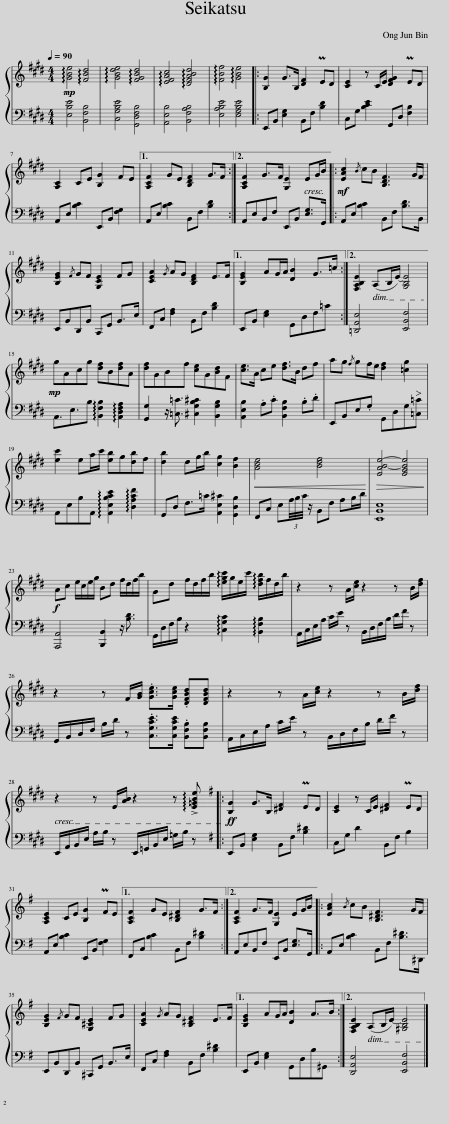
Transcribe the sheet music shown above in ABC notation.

X:1
%%score { 1 | 2 }
L:1/8
Q:1/4=90
M:4/4
I:linebreak $
K:E
V:1 treble
V:2 bass
V:1
 !arpeggio![GBe]4 !arpeggio![FBd]4 | !arpeggio![GBde]4 !arpeggio![FGBd]4 | !arpeggio![EFAc]4 !arpeggio![DFABd]4 | !arpeggio![FBf]4 !arpeggio![GBe]4 |: [B,G]2 G>B, [DF]2 PED | %5
 [CE]2 z C/E/ [DFG]2 PED |$ [A,C]2 CE [B,G]2 FE |1 [A,CF]2 GE [B,DF]2 G>F :|2 [A,CF]2 G>F [G,E]2 EG/B/ |:!mf! [EAc]2{/B} cB [B,DF]3 G/F/ |$ %10
 [B,EG]2{/F} GF [G,CE]2 FG | [CEA]2{/G} AG [B,DF]2 E>F |1 [B,EG]2 AG/A/ [DB]2 G>=c :|2 [F,A,B,E]2 (A,B,/E/-) [G,B,E]4 ||$!mp! gAcg [df]B[df]A | %15
 [df]GBf [ce]G[Bd]F | [ce]>A ce [df]>B df | ag{/f} gf/e/ [df]2 [=cg]2 |$ [ec']2 ea/c'/ [eb]g[db]f | [db]2 dg/b/ [cg]2 [Bf]2 | %20
!<(! [Ace]4 [Bdf]4!<)! |!>(! [EAB-e-]4 [EGBe]4!>)! |$!f! Ac e/c/e/g/ Bd f/d/f/b/ | Gd f/d/f/b/ !arpeggio![egc']/g/e/c'/ !arpeggio![dfb]/f/d/b/ | z2 z A/[ce]/ z2 z B/[df]/ |$ %25
 z2 z F/[GB]/ .[Gce]>[Gce] .[DFBd][DFBd] | z2 z A/[ce]/ z2 z B/[df]/ |$ z2 z E/[AB]/ z2 z !arpeggio!!>![E=GBe] |:[K:G]!ff! [B,G]2 G>B, [^DF]2 PED | [CE]2 z C/E/ [^DF]2 PED |$ %30
 [A,CE]2 CE [B,G]2 PFE |1 [A,CF]2 GE [B,^DF]2 G>F :|2 [A,CF]2 G>F [G,E]2 EG/B/ |: [EAc]2{/B} cB [B,^DF]3 G/F/ |$ [B,EG]2{/F} GF [G,^CE]2 FG | %35
 [CEA]2{/G} AG [B,^DF]2 E>F |1 [B,EG]2 AG/A/ [DB]2 A>B :|2 [F,A,B,E]2 (A,B,/E/-) [^G,B,E]4 |] %38
V:2
!mp! [E,B,E]4 [B,,F,B,]4 | [C,G,B,E]4 [G,,D,F,B,]4 | [A,,E,B,]4 [B,,F,A,B,]4 | [E,A,B,E]4 [E,G,B,E]4 |: E,,B,, [E,G,]2 B,,F, [B,D]2 | %5
 C,G, [B,CE]2 G,,D, [F,B,]2 |$ A,,E, [B,C]2 E,,B,, [F,G,]2 |1 A,,E, [B,C]2 B,,F, [B,D]2 :|2 A,,E,B,,F, E,,B,, [E,G,]>G,, |: A,,E, [B,C]2 B,,F, [B,D]>B,, |$ %10
 E,,B,,D,,B,, C,,G,, B,,>E, | F,,C, [F,A,]2 B,,F, [B,D]2 |1 E,,B,, [E,G,]2 G,,D,F,=C :|2 [=D,,A,,E,]4 [E,,B,,F,]4 ||$ A,,3/2E,3/2B, !arpeggio![B,,F,B,]2 !arpeggio![A,,D,F,A,]2 | %15
 [G,,G,]2 z/ [=C,=C]3/2 [^C,G,B,^C]2 [B,,G,B,]2 | [A,,E,B,]2 .A,.C [B,,F,B,]2 .B,.D | E,,B,,E,.G, G,,D,G,[=C,=C] |$ A,,E,B,A,, !arpeggio![A,,E,B,CE]2 !arpeggio![D,A,CF]2 | G,,D, F,>=C [A,,E,^C]2 [G,,D,B,]2 | %20
 F,,C, E,(3A,/4B,/4C/4 z/ B,,F, A,B,/D/ | [E,,B,,E,]8 |$ [A,,,A,,]4 [B,,,B,,]2 z/ [B,D]3/2 | G,,/D,/F,/B,/ z2 !arpeggio![C,G,C]2 !arpeggio![B,,F,B,]2 | A,,/C,/E,/A,/ C/E/ z B,,/D,/F,/B,/ D/F/ z |$ %25
 G,,/B,,/D,/F,/ B,/D/ z .[C,G,CE]>[C,G,CE] .[B,,F,B,][B,,F,B,] | A,,/C,/E,/A,/ C/E/ z B,,/D,/F,/B,/ D/F/ z |$ E,,/A,,/B,,/E,/ A,/B,/ z E,,/=G,,/B,,/E,/ =G,/B,/ z |:[K:G] E,,B,, [E,G,]2 B,,F, [B,^D]2 | C,G, D2 B,,F, B,2 |$ %30
 A,,E, [B,C]2 E,,B,, [F,G,]2 |1 F,,C, [B,C]2 B,,F, [B,^D]2 :|2 A,,E,B,,F, E,,B,, [E,G,]>G,, |: A,,E, [B,C]2 B,,F, [B,^D]>^D,, |$ E,,B,,D,,B,, ^C,,G,, B,,>E, | %35
 F,,C, [F,A,]2 B,,F, [B,^D]2 |1 E,,B,, [E,G,]2 G,,D,B,^G,, :|2 [D,,A,,E,]4 [E,,B,,F,]4 |] %38
